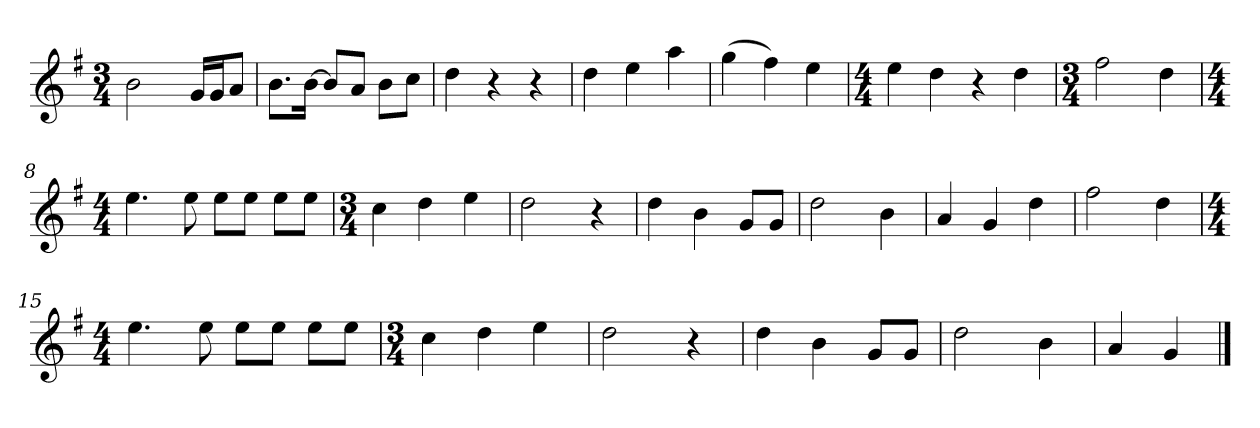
**kern
*part1
*staff1
*k[f#]
*M3/4
*MM120
=1
2b
16gLL
16gJ
8aJ
=2
8.bL
[16bJk
8bL]
8aJ
8bL
8ccJ
=3
4dd
4r
4r
=4
4dd
4ee
4aa
=5
(4gg
4ff#)
4ee
=6
*M4/4
4ee
4dd
4r
4dd
=7
*M3/4
2ff#
4dd
=8
*M4/4
4.ee
8ee
8eeL
8eeJ
8eeL
8eeJ
=9
*M3/4
4cc
4dd
4ee
=10
2dd
4r
=11
4dd
4b
8gL
8gJ
=12
2dd
4b
=13
4a
4g
4dd
=14
2ff#
4dd
=15
*M4/4
4.ee
8ee
8eeL
8eeJ
8eeL
8eeJ
=16
*M3/4
4cc
4dd
4ee
=17
2dd
4r
=18
4dd
4b
8gL
8gJ
=19
2dd
4b
=20
4a
4g
==
*-
